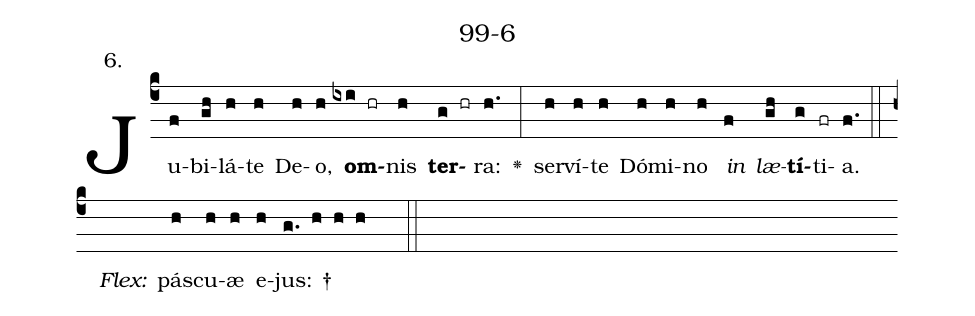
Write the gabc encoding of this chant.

name: 99-6;
annotation: 6.;
%%
(c4)Ju(f)bi(gh)lá(h)te(h) De(h)o,(h) <b>om</b>(ixi hr)nis(h) <b>ter</b>(g hr)ra:(h.) <v>\greheightstar</v>(:) ser(h)ví(h)te(h) Dó(h)mi(h)no(h) <i>in</i>(f) <i>læ</i>(gh)<b>tí</b>(g)ti(fr)a.(f.) (::)
<i>Flex:</i>()  pás(h)cu(h)æ(h) e(h)jus: †(g. h h h  ::)

%E(h) u(h) o(f) u(gh) a(g) e.(f.) (::)
